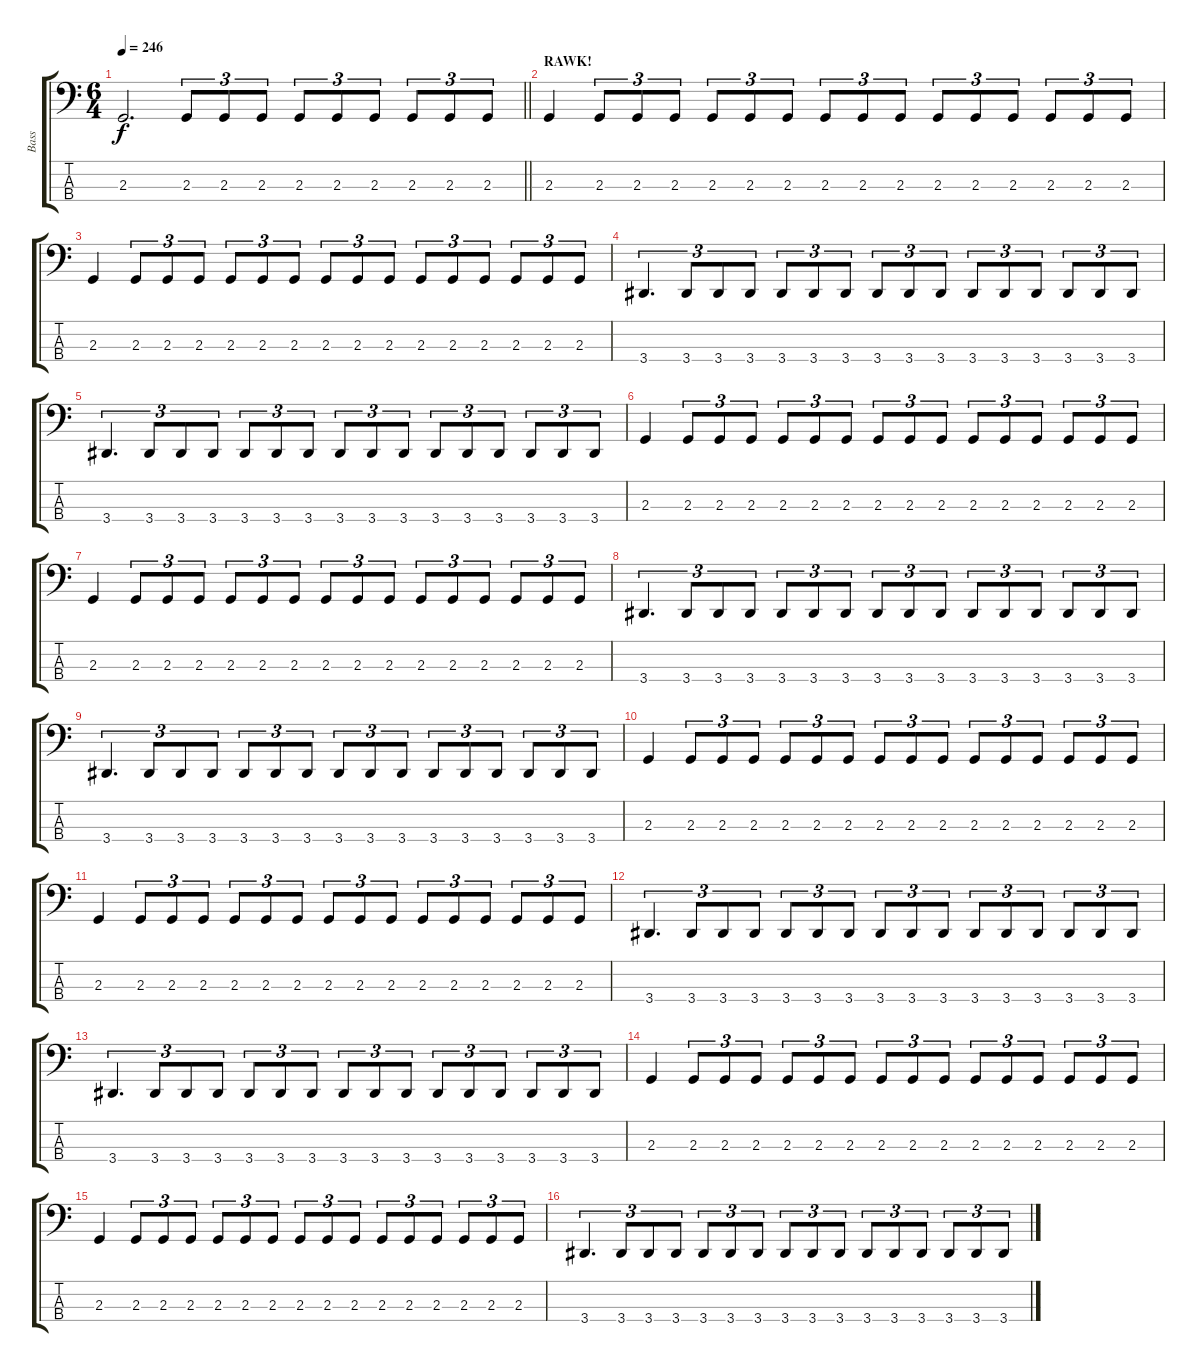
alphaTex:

\track ("Bass" "Bass") {instrument electricbasspick}
\staff {score tabs}
\tuning (Eb2 Bb1 F1 C1) {hide}
\ts (6 4)
\tempo 246
\clef f4
\barLineRight lightlight
\ks c
2.3.2{d dy f} 2.3.8{tu (3 2)} 2.3.8{tu (3 2)} 2.3.8{tu (3 2)} 2.3.8{tu (3 2)} 2.3.8{tu (3 2)} 2.3.8{tu (3 2)} 2.3.8{tu (3 2)} 2.3.8{tu (3 2)} 2.3.8{tu (3 2)} |
\section ("" "RAWK!")
2.3.4 2.3.8{tu (3 2)} 2.3.8{tu (3 2)} 2.3.8{tu (3 2)} 2.3.8{tu (3 2)} 2.3.8{tu (3 2)} 2.3.8{tu (3 2)} 2.3.8{tu (3 2)} 2.3.8{tu (3 2)} 2.3.8{tu (3 2)} 2.3.8{tu (3 2)} 2.3.8{tu (3 2)} 2.3.8{tu (3 2)} 2.3.8{tu (3 2)} 2.3.8{tu (3 2)} 2.3.8{tu (3 2)} |
2.3.4 2.3.8{tu (3 2)} 2.3.8{tu (3 2)} 2.3.8{tu (3 2)} 2.3.8{tu (3 2)} 2.3.8{tu (3 2)} 2.3.8{tu (3 2)} 2.3.8{tu (3 2)} 2.3.8{tu (3 2)} 2.3.8{tu (3 2)} 2.3.8{tu (3 2)} 2.3.8{tu (3 2)} 2.3.8{tu (3 2)} 2.3.8{tu (3 2)} 2.3.8{tu (3 2)} 2.3.8{tu (3 2)} |
3.4.4{d tu (3 2)} 3.4.8{tu (3 2)} 3.4.8{tu (3 2)} 3.4.8{tu (3 2)} 3.4.8{tu (3 2)} 3.4.8{tu (3 2)} 3.4.8{tu (3 2)} 3.4.8{tu (3 2)} 3.4.8{tu (3 2)} 3.4.8{tu (3 2)} 3.4.8{tu (3 2)} 3.4.8{tu (3 2)} 3.4.8{tu (3 2)} 3.4.8{tu (3 2)} 3.4.8{tu (3 2)} 3.4.8{tu (3 2)} |
3.4.4{d tu (3 2)} 3.4.8{tu (3 2)} 3.4.8{tu (3 2)} 3.4.8{tu (3 2)} 3.4.8{tu (3 2)} 3.4.8{tu (3 2)} 3.4.8{tu (3 2)} 3.4.8{tu (3 2)} 3.4.8{tu (3 2)} 3.4.8{tu (3 2)} 3.4.8{tu (3 2)} 3.4.8{tu (3 2)} 3.4.8{tu (3 2)} 3.4.8{tu (3 2)} 3.4.8{tu (3 2)} 3.4.8{tu (3 2)} |
2.3.4 2.3.8{tu (3 2)} 2.3.8{tu (3 2)} 2.3.8{tu (3 2)} 2.3.8{tu (3 2)} 2.3.8{tu (3 2)} 2.3.8{tu (3 2)} 2.3.8{tu (3 2)} 2.3.8{tu (3 2)} 2.3.8{tu (3 2)} 2.3.8{tu (3 2)} 2.3.8{tu (3 2)} 2.3.8{tu (3 2)} 2.3.8{tu (3 2)} 2.3.8{tu (3 2)} 2.3.8{tu (3 2)} |
2.3.4 2.3.8{tu (3 2)} 2.3.8{tu (3 2)} 2.3.8{tu (3 2)} 2.3.8{tu (3 2)} 2.3.8{tu (3 2)} 2.3.8{tu (3 2)} 2.3.8{tu (3 2)} 2.3.8{tu (3 2)} 2.3.8{tu (3 2)} 2.3.8{tu (3 2)} 2.3.8{tu (3 2)} 2.3.8{tu (3 2)} 2.3.8{tu (3 2)} 2.3.8{tu (3 2)} 2.3.8{tu (3 2)} |
3.4.4{d tu (3 2)} 3.4.8{tu (3 2)} 3.4.8{tu (3 2)} 3.4.8{tu (3 2)} 3.4.8{tu (3 2)} 3.4.8{tu (3 2)} 3.4.8{tu (3 2)} 3.4.8{tu (3 2)} 3.4.8{tu (3 2)} 3.4.8{tu (3 2)} 3.4.8{tu (3 2)} 3.4.8{tu (3 2)} 3.4.8{tu (3 2)} 3.4.8{tu (3 2)} 3.4.8{tu (3 2)} 3.4.8{tu (3 2)} |
3.4.4{d tu (3 2)} 3.4.8{tu (3 2)} 3.4.8{tu (3 2)} 3.4.8{tu (3 2)} 3.4.8{tu (3 2)} 3.4.8{tu (3 2)} 3.4.8{tu (3 2)} 3.4.8{tu (3 2)} 3.4.8{tu (3 2)} 3.4.8{tu (3 2)} 3.4.8{tu (3 2)} 3.4.8{tu (3 2)} 3.4.8{tu (3 2)} 3.4.8{tu (3 2)} 3.4.8{tu (3 2)} 3.4.8{tu (3 2)} |
2.3.4 2.3.8{tu (3 2)} 2.3.8{tu (3 2)} 2.3.8{tu (3 2)} 2.3.8{tu (3 2)} 2.3.8{tu (3 2)} 2.3.8{tu (3 2)} 2.3.8{tu (3 2)} 2.3.8{tu (3 2)} 2.3.8{tu (3 2)} 2.3.8{tu (3 2)} 2.3.8{tu (3 2)} 2.3.8{tu (3 2)} 2.3.8{tu (3 2)} 2.3.8{tu (3 2)} 2.3.8{tu (3 2)} |
2.3.4 2.3.8{tu (3 2)} 2.3.8{tu (3 2)} 2.3.8{tu (3 2)} 2.3.8{tu (3 2)} 2.3.8{tu (3 2)} 2.3.8{tu (3 2)} 2.3.8{tu (3 2)} 2.3.8{tu (3 2)} 2.3.8{tu (3 2)} 2.3.8{tu (3 2)} 2.3.8{tu (3 2)} 2.3.8{tu (3 2)} 2.3.8{tu (3 2)} 2.3.8{tu (3 2)} 2.3.8{tu (3 2)} |
3.4.4{d tu (3 2)} 3.4.8{tu (3 2)} 3.4.8{tu (3 2)} 3.4.8{tu (3 2)} 3.4.8{tu (3 2)} 3.4.8{tu (3 2)} 3.4.8{tu (3 2)} 3.4.8{tu (3 2)} 3.4.8{tu (3 2)} 3.4.8{tu (3 2)} 3.4.8{tu (3 2)} 3.4.8{tu (3 2)} 3.4.8{tu (3 2)} 3.4.8{tu (3 2)} 3.4.8{tu (3 2)} 3.4.8{tu (3 2)} |
3.4.4{d tu (3 2)} 3.4.8{tu (3 2)} 3.4.8{tu (3 2)} 3.4.8{tu (3 2)} 3.4.8{tu (3 2)} 3.4.8{tu (3 2)} 3.4.8{tu (3 2)} 3.4.8{tu (3 2)} 3.4.8{tu (3 2)} 3.4.8{tu (3 2)} 3.4.8{tu (3 2)} 3.4.8{tu (3 2)} 3.4.8{tu (3 2)} 3.4.8{tu (3 2)} 3.4.8{tu (3 2)} 3.4.8{tu (3 2)} |
2.3.4 2.3.8{tu (3 2)} 2.3.8{tu (3 2)} 2.3.8{tu (3 2)} 2.3.8{tu (3 2)} 2.3.8{tu (3 2)} 2.3.8{tu (3 2)} 2.3.8{tu (3 2)} 2.3.8{tu (3 2)} 2.3.8{tu (3 2)} 2.3.8{tu (3 2)} 2.3.8{tu (3 2)} 2.3.8{tu (3 2)} 2.3.8{tu (3 2)} 2.3.8{tu (3 2)} 2.3.8{tu (3 2)} |
2.3.4 2.3.8{tu (3 2)} 2.3.8{tu (3 2)} 2.3.8{tu (3 2)} 2.3.8{tu (3 2)} 2.3.8{tu (3 2)} 2.3.8{tu (3 2)} 2.3.8{tu (3 2)} 2.3.8{tu (3 2)} 2.3.8{tu (3 2)} 2.3.8{tu (3 2)} 2.3.8{tu (3 2)} 2.3.8{tu (3 2)} 2.3.8{tu (3 2)} 2.3.8{tu (3 2)} 2.3.8{tu (3 2)} |
3.4.4{d tu (3 2)} 3.4.8{tu (3 2)} 3.4.8{tu (3 2)} 3.4.8{tu (3 2)} 3.4.8{tu (3 2)} 3.4.8{tu (3 2)} 3.4.8{tu (3 2)} 3.4.8{tu (3 2)} 3.4.8{tu (3 2)} 3.4.8{tu (3 2)} 3.4.8{tu (3 2)} 3.4.8{tu (3 2)} 3.4.8{tu (3 2)} 3.4.8{tu (3 2)} 3.4.8{tu (3 2)} 3.4.8{tu (3 2)}
